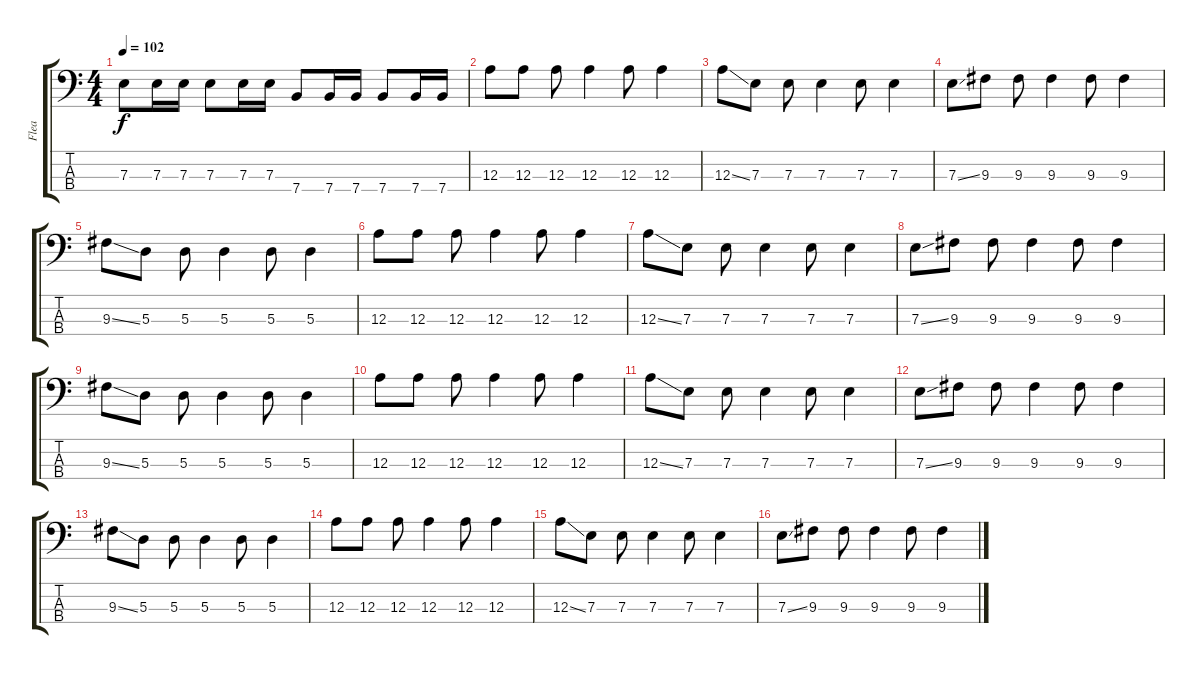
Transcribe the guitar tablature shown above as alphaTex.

\track ("Flea" "Flea") {instrument electricbassfinger}
\staff {score tabs}
\tuning (G2 D2 A1 E1) {hide}
\ts (4 4)
\tempo 102
\clef f4
\ks c
7.3.8{dy f} 7.3.16 7.3.16 7.3.8 7.3.16 7.3.16 7.4.8 7.4.16 7.4.16 7.4.8 7.4.16 7.4.16 |
12.3.8 12.3.8 12.3.8 12.3.4 12.3.8 12.3.4 |
12.3{ss}.8 7.3.8 7.3.8 7.3.4 7.3.8 7.3.4 |
7.3{ss}.8 9.3.8 9.3.8 9.3.4 9.3.8 9.3.4 |
9.3{ss}.8 5.3.8 5.3.8 5.3.4 5.3.8 5.3.4 |
12.3.8 12.3.8 12.3.8 12.3.4 12.3.8 12.3.4 |
12.3{ss}.8 7.3.8 7.3.8 7.3.4 7.3.8 7.3.4 |
7.3{ss}.8 9.3.8 9.3.8 9.3.4 9.3.8 9.3.4 |
9.3{ss}.8 5.3.8 5.3.8 5.3.4 5.3.8 5.3.4 |
12.3.8 12.3.8 12.3.8 12.3.4 12.3.8 12.3.4 |
12.3{ss}.8 7.3.8 7.3.8 7.3.4 7.3.8 7.3.4 |
7.3{ss}.8 9.3.8 9.3.8 9.3.4 9.3.8 9.3.4 |
9.3{ss}.8 5.3.8 5.3.8 5.3.4 5.3.8 5.3.4 |
12.3.8 12.3.8 12.3.8 12.3.4 12.3.8 12.3.4 |
12.3{ss}.8 7.3.8 7.3.8 7.3.4 7.3.8 7.3.4 |
7.3{ss}.8 9.3.8 9.3.8 9.3.4 9.3.8 9.3.4
